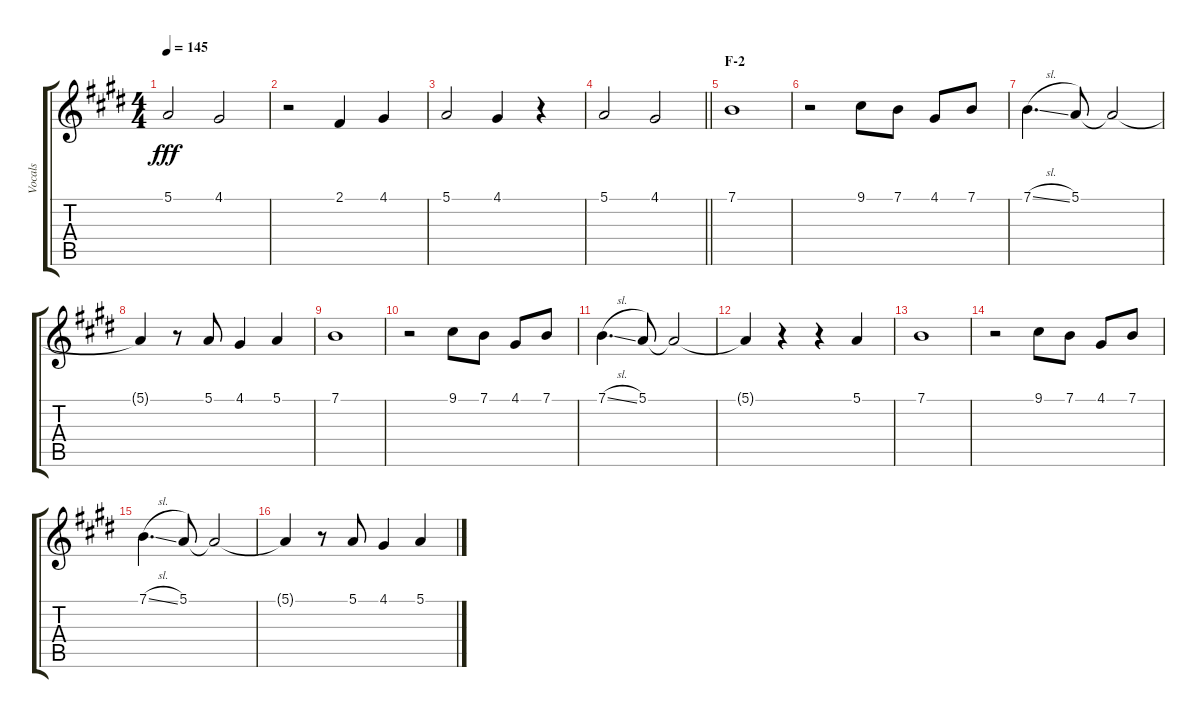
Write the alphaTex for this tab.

\track ("Vocals" "Vocals") {instrument voiceoohs}
\staff {score tabs}
\tuning (E4 B3 G3 D3 A2 E2) {hide}
\ts (4 4)
\tempo 145
\clef g2
\ks e
5.1.2{dy fff} 4.1.2 |
r.2 2.1.4 4.1.4 |
5.1.2 4.1.4 r.4 |
\barLineRight lightlight
5.1.2 4.1.2 |
\section ("" "F-2")
7.1.1 |
r.2 9.1.8 7.1.8 4.1.8 7.1.8 |
7.1{sl}.4{d} 5.1.8 5.1{t}.2 |
5.1{t}.4 r.8 5.1.8 4.1.4 5.1.4 |
7.1.1 |
r.2 9.1.8 7.1.8 4.1.8 7.1.8 |
7.1{sl}.4{d} 5.1.8 5.1{t}.2 |
5.1{t}.4 r.4 r.4 5.1.4 |
7.1.1 |
r.2 9.1.8 7.1.8 4.1.8 7.1.8 |
7.1{sl}.4{d} 5.1.8 5.1{t}.2 |
5.1{t}.4 r.8 5.1.8 4.1.4 5.1.4
